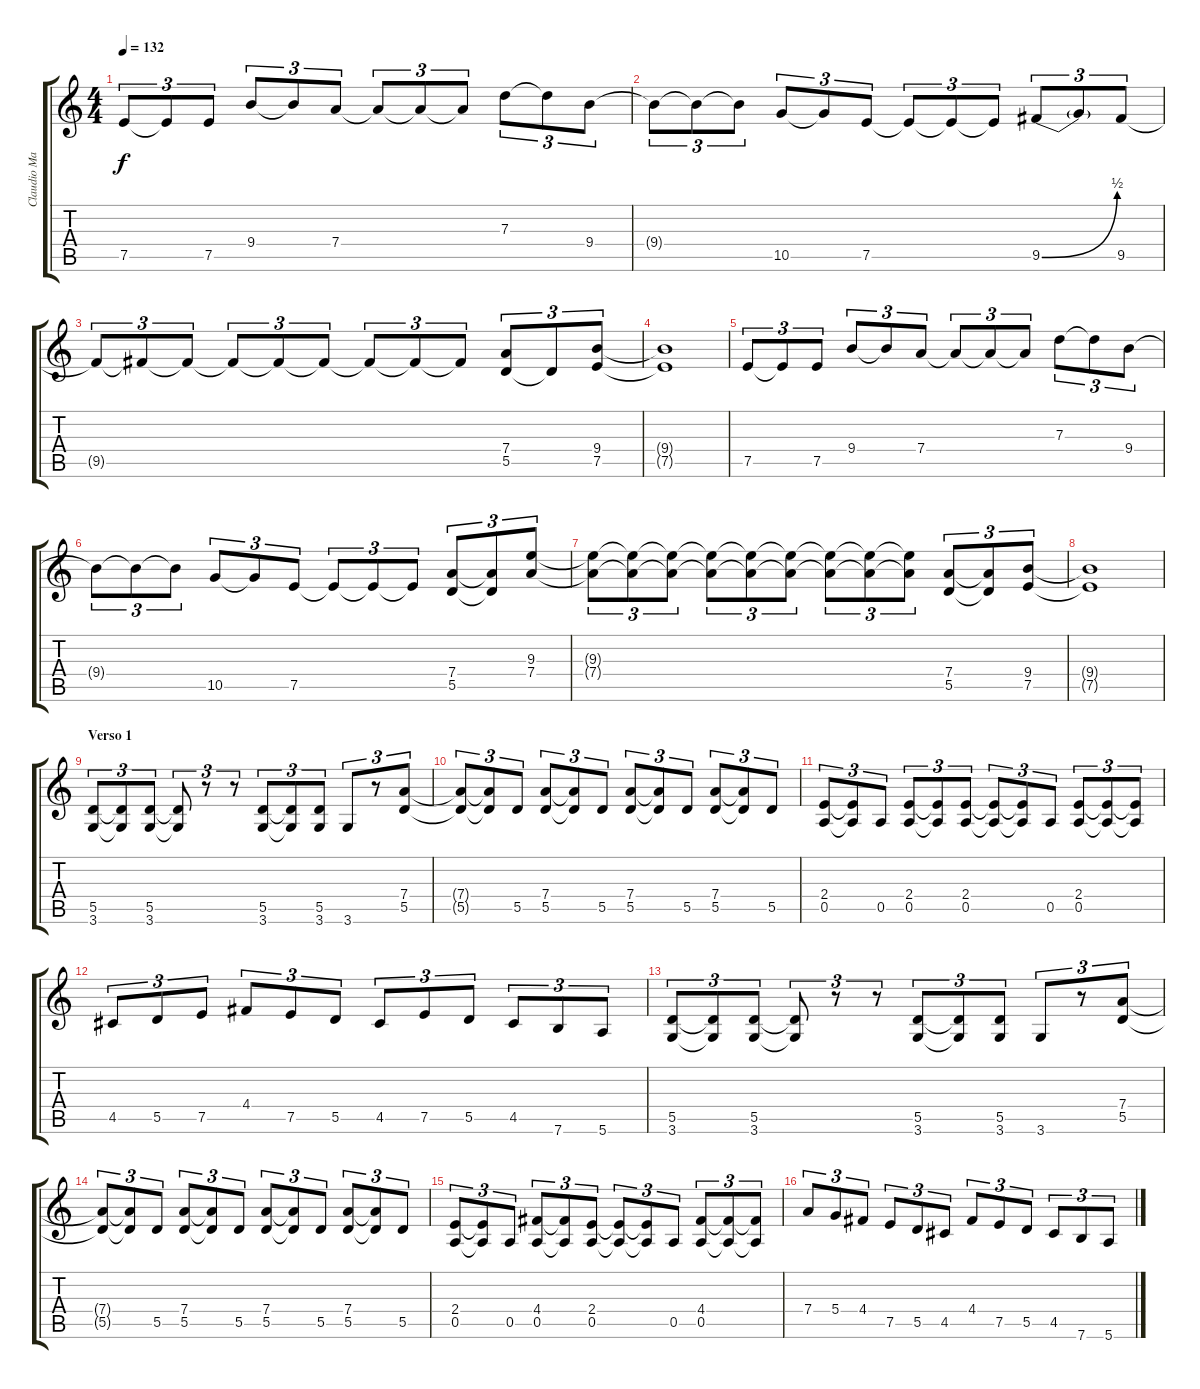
\track ("Claudio Marciello (Gtr1)" "Claudio Ma") {instrument distortionguitar}
\staff {score tabs}
\tuning (E4 B3 G3 D3 A2 E2) {hide}
\ts (4 4)
\tempo 132
\clef g2
\ks c
7.5.8{tu (3 2) dy f} 7.5{t}.8{tu (3 2)} 7.5.8{tu (3 2)} 9.4.8{tu (3 2)} 9.4{t}.8{tu (3 2)} 7.4.8{tu (3 2)} 7.4{t}.8{tu (3 2)} 7.4{t}.8{tu (3 2)} 7.4{t}.8{tu (3 2)} 7.3.8{tu (3 2)} 7.3{t}.8{tu (3 2)} 9.4.8{tu (3 2)} |
9.4{t}.8{tu (3 2)} 9.4{t}.8{tu (3 2)} 9.4{t}.8{tu (3 2)} 10.5.8{tu (3 2)} 10.5{t}.8{tu (3 2)} 7.5.8{tu (3 2)} 7.5{t}.8{tu (3 2)} 7.5{t}.8{tu (3 2)} 7.5{t}.8{tu (3 2)} 9.5{be (bend 0 0 60 2)}.8{tu (3 2)} 9.5{t}.8{tu (3 2)} 9.5.8{tu (3 2)} |
9.5{t}.8{tu (3 2)} 9.5{t}.8{tu (3 2)} 9.5{t}.8{tu (3 2)} 9.5{t}.8{tu (3 2)} 9.5{t}.8{tu (3 2)} 9.5{t}.8{tu (3 2)} 9.5{t}.8{tu (3 2)} 9.5{t}.8{tu (3 2)} 9.5{t}.8{tu (3 2)} (7.4 5.5).8{tu (3 2)} 5.5{t}.8{tu (3 2)} (9.4 7.5).8{tu (3 2)} |
(9.4{t} 7.5{t}).1 |
7.5.8{tu (3 2)} 7.5{t}.8{tu (3 2)} 7.5.8{tu (3 2)} 9.4.8{tu (3 2)} 9.4{t}.8{tu (3 2)} 7.4.8{tu (3 2)} 7.4{t}.8{tu (3 2)} 7.4{t}.8{tu (3 2)} 7.4{t}.8{tu (3 2)} 7.3.8{tu (3 2)} 7.3{t}.8{tu (3 2)} 9.4.8{tu (3 2)} |
9.4{t}.8{tu (3 2)} 9.4{t}.8{tu (3 2)} 9.4{t}.8{tu (3 2)} 10.5.8{tu (3 2)} 10.5{t}.8{tu (3 2)} 7.5.8{tu (3 2)} 7.5{t}.8{tu (3 2)} 7.5{t}.8{tu (3 2)} 7.5{t}.8{tu (3 2)} (7.4 5.5).8{tu (3 2)} (7.4{t} 5.5{t}).8{tu (3 2)} (9.3 7.4).8{tu (3 2)} |
(9.3{t} 7.4{t}).8{tu (3 2)} (9.3{t} 7.4{t}).8{tu (3 2)} (9.3{t} 7.4{t}).8{tu (3 2)} (9.3{t} 7.4{t}).8{tu (3 2)} (9.3{t} 7.4{t}).8{tu (3 2)} (9.3{t} 7.4{t}).8{tu (3 2)} (9.3{t} 7.4{t}).8{tu (3 2)} (9.3{t} 7.4{t}).8{tu (3 2)} (9.3{t} 7.4{t}).8{tu (3 2)} (7.4 5.5).8{tu (3 2)} (7.4{t} 5.5{t}).8{tu (3 2)} (9.4 7.5).8{tu (3 2)} |
(9.4{t} 7.5{t}).1 |
\section ("" "Verso 1")
(5.5 3.6).8{tu (3 2)} (5.5{t} 3.6{t}).8{tu (3 2)} (5.5 3.6).8{tu (3 2)} (5.5{t} 3.6{t}).8{tu (3 2)} r.8{tu (3 2)} r.8{tu (3 2)} (5.5 3.6).8{tu (3 2)} (5.5{t} 3.6{t}).8{tu (3 2)} (5.5 3.6).8{tu (3 2)} 3.6.8{tu (3 2)} r.8{tu (3 2)} (7.4 5.5).8{tu (3 2)} |
(7.4{t} 5.5{t}).8{tu (3 2)} (7.4{t} 5.5{t}).8{tu (3 2)} 5.5.8{tu (3 2)} (7.4 5.5).8{tu (3 2)} (7.4{t} 5.5{t}).8{tu (3 2)} 5.5.8{tu (3 2)} (7.4 5.5).8{tu (3 2)} (7.4{t} 5.5{t}).8{tu (3 2)} 5.5.8{tu (3 2)} (7.4 5.5).8{tu (3 2)} (7.4{t} 5.5{t}).8{tu (3 2)} 5.5.8{tu (3 2)} |
(2.4 0.5).8{tu (3 2)} (2.4{t} 0.5{t}).8{tu (3 2)} 0.5.8{tu (3 2)} (2.4 0.5).8{tu (3 2)} (2.4{t} 0.5{t}).8{tu (3 2)} (2.4 0.5).8{tu (3 2)} (2.4{t} 0.5{t}).8{tu (3 2)} (2.4{t} 0.5{t}).8{tu (3 2)} 0.5.8{tu (3 2)} (2.4 0.5).8{tu (3 2)} (2.4{t} 0.5{t}).8{tu (3 2)} (2.4{t} 0.5{t}).8{tu (3 2)} |
4.5.8{tu (3 2)} 5.5.8{tu (3 2)} 7.5.8{tu (3 2)} 4.4.8{tu (3 2)} 7.5.8{tu (3 2)} 5.5.8{tu (3 2)} 4.5.8{tu (3 2)} 7.5.8{tu (3 2)} 5.5.8{tu (3 2)} 4.5.8{tu (3 2)} 7.6.8{tu (3 2)} 5.6.8{tu (3 2)} |
(5.5 3.6).8{tu (3 2)} (5.5{t} 3.6{t}).8{tu (3 2)} (5.5 3.6).8{tu (3 2)} (5.5{t} 3.6{t}).8{tu (3 2)} r.8{tu (3 2)} r.8{tu (3 2)} (5.5 3.6).8{tu (3 2)} (5.5{t} 3.6{t}).8{tu (3 2)} (5.5 3.6).8{tu (3 2)} 3.6.8{tu (3 2)} r.8{tu (3 2)} (7.4 5.5).8{tu (3 2)} |
(7.4{t} 5.5{t}).8{tu (3 2)} (7.4{t} 5.5{t}).8{tu (3 2)} 5.5.8{tu (3 2)} (7.4 5.5).8{tu (3 2)} (7.4{t} 5.5{t}).8{tu (3 2)} 5.5.8{tu (3 2)} (7.4 5.5).8{tu (3 2)} (7.4{t} 5.5{t}).8{tu (3 2)} 5.5.8{tu (3 2)} (7.4 5.5).8{tu (3 2)} (7.4{t} 5.5{t}).8{tu (3 2)} 5.5.8{tu (3 2)} |
(2.4 0.5).8{tu (3 2)} (2.4{t} 0.5{t}).8{tu (3 2)} 0.5.8{tu (3 2)} (4.4 0.5).8{tu (3 2)} (4.4{t} 0.5{t}).8{tu (3 2)} (2.4 0.5).8{tu (3 2)} (2.4{t} 0.5{t}).8{tu (3 2)} (2.4{t} 0.5{t}).8{tu (3 2)} 0.5.8{tu (3 2)} (4.4 0.5).8{tu (3 2)} (4.4{t} 0.5{t}).8{tu (3 2)} (4.4{t} 0.5{t}).8{tu (3 2)} |
7.4.8{tu (3 2)} 5.4.8{tu (3 2)} 4.4.8{tu (3 2)} 7.5.8{tu (3 2)} 5.5.8{tu (3 2)} 4.5.8{tu (3 2)} 4.4.8{tu (3 2)} 7.5.8{tu (3 2)} 5.5.8{tu (3 2)} 4.5.8{tu (3 2)} 7.6.8{tu (3 2)} 5.6.8{tu (3 2)}
